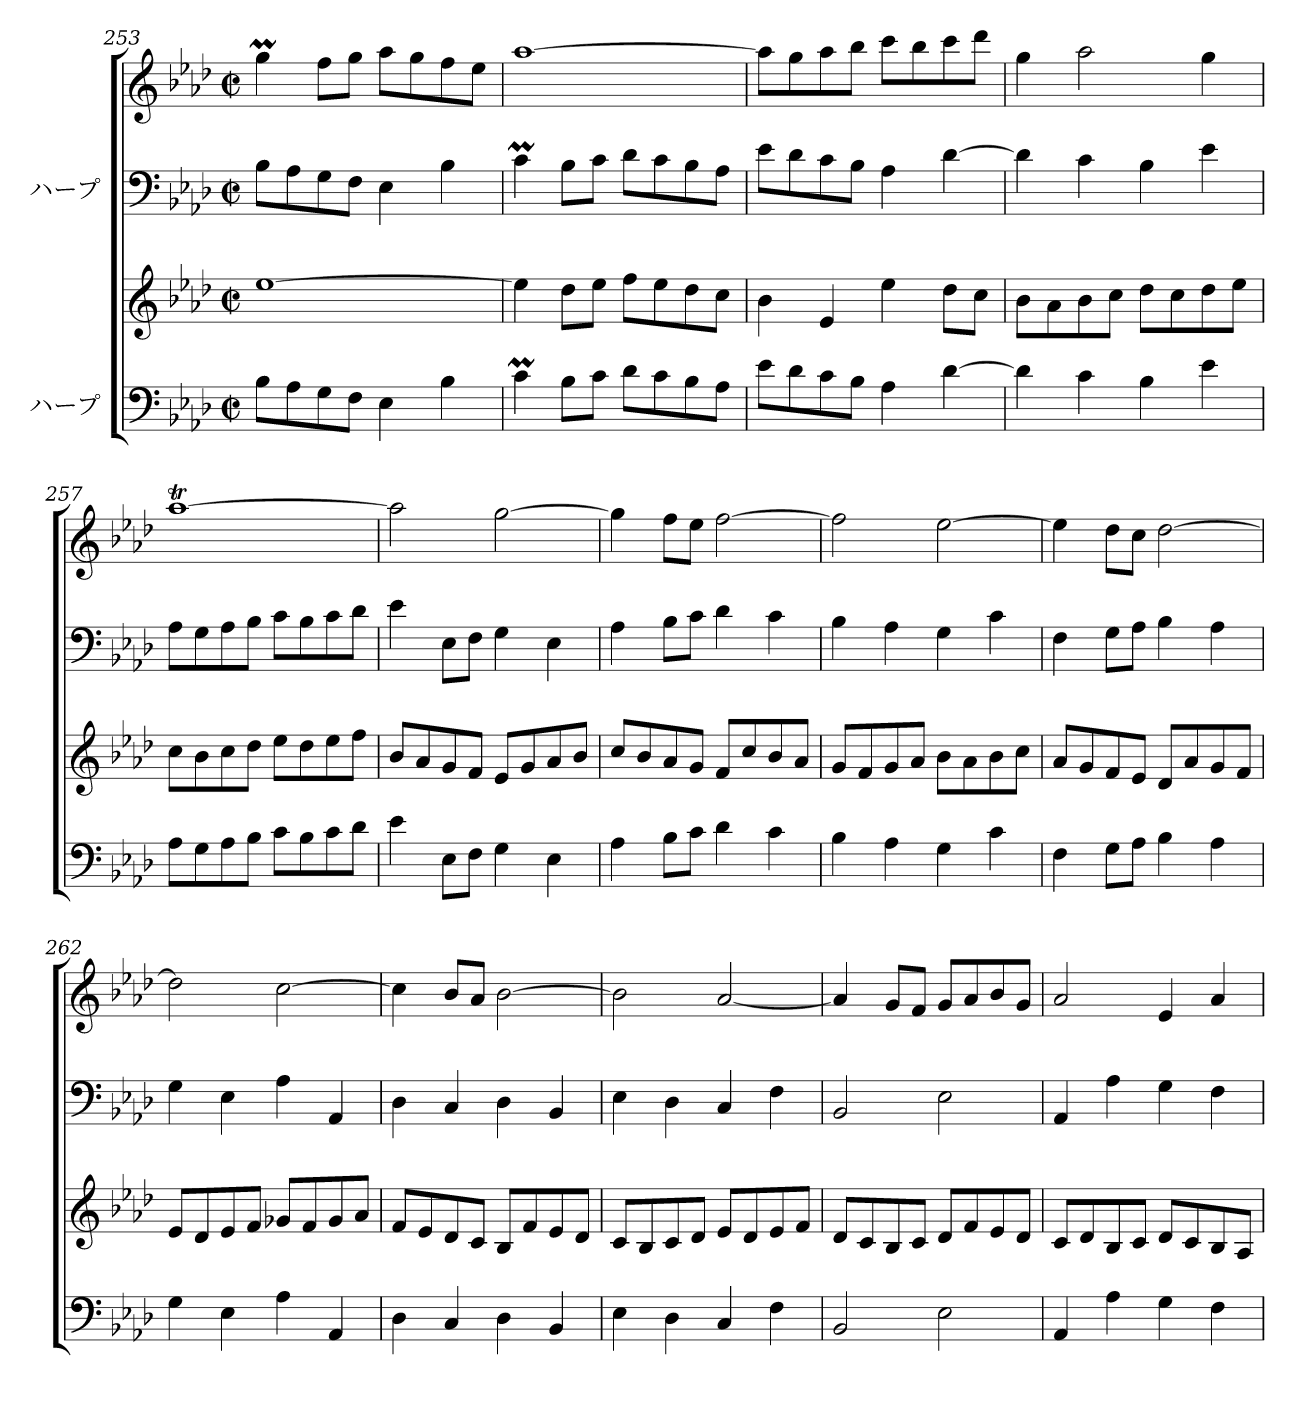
**kern	**kern	**kern	**kern
*part2	*part2	*part1	*part1
*staff4	*staff3	*staff2	*staff1
*I"ハープ	*	*I"ハープ	*
*clefF4	*clefG2	*clefF4	*clefG2
*k[b-e-a-d-]	*k[b-e-a-d-]	*k[b-e-a-d-]	*k[b-e-a-d-]
*M2/2	*M2/2	*M2/2	*M2/2
*met(c|)	*met(c|)	*met(c|)	*met(c|)
=253	=253	=253	=253
8B-\L	[1ee-	8B-\L	4ggm\
8A-\	.	8A-\	.
8G\	.	8G\	8ff\L
8F\J	.	8F\J	8gg\J
4E-\	.	4E-\	8aa-\L
.	.	.	8gg\
4B-\	.	4B-\	8ff\
.	.	.	8ee-\J
=254	=254	=254	=254
4cm\	4ee-\]	4cm\	[1aa-
8B-\L	8dd-\L	8B-\L	.
8c\J	8ee-\J	8c\J	.
8d-\L	8ff\L	8d-\L	.
8c\	8ee-\	8c\	.
8B-\	8dd-\	8B-\	.
8A-\J	8cc\J	8A-\J	.
!!LO:LB:g=z
=255	=255	=255	=255
8e-\L	4b-\	8e-\L	8aa-\L]
8d-\	.	8d-\	8gg\
8c\	4e-/	8c\	8aa-\
8B-\J	.	8B-\J	8bb-\J
4A-\	4ee-\	4A-\	8ccc\L
.	.	.	8bb-\
[4d-\	8dd-\L	[4d-\	8ccc\
.	8cc\J	.	8ddd-\J
=256	=256	=256	=256
4d-\]	8b-\L	4d-\]	4gg\
.	8a-\	.	.
4c\	8b-\	4c\	2aa-\
.	8cc\J	.	.
4B-\	8dd-\L	4B-\	.
.	8cc\	.	.
4e-\	8dd-\	4e-\	4gg\
.	8ee-\J	.	.
=257	=257	=257	=257
8A-\L	8cc\L	8A-\L	[1aa-T
8G\	8b-\	8G\	.
8A-\	8cc\	8A-\	.
8B-\J	8dd-\J	8B-\J	.
8c\L	8ee-\L	8c\L	.
8B-\	8dd-\	8B-\	.
8c\	8ee-\	8c\	.
8d-\J	8ff\J	8d-\J	.
=258	=258	=258	=258
4e-\	8b-/L	4e-\	2aa-\]
.	8a-/	.	.
8E-\L	8g/	8E-\L	.
8F\J	8f/J	8F\J	.
4G\	8e-/L	4G\	[2gg\
.	8g/	.	.
4E-\	8a-/	4E-\	.
.	8b-/J	.	.
!!LO:LB:g=z
=259	=259	=259	=259
4A-\	8cc/L	4A-\	4gg\]
.	8b-/	.	.
8B-\L	8a-/	8B-\L	8ff\L
8c\J	8g/J	8c\J	8ee-\J
4d-\	8f/L	4d-\	[2ff\
.	8cc/	.	.
4c\	8b-/	4c\	.
.	8a-/J	.	.
=260	=260	=260	=260
4B-\	8g/L	4B-\	2ff\]
.	8f/	.	.
4A-\	8g/	4A-\	.
.	8a-/J	.	.
4G\	8b-\L	4G\	[2ee-\
.	8a-\	.	.
4c\	8b-\	4c\	.
.	8cc\J	.	.
=261	=261	=261	=261
4F\	8a-/L	4F\	4ee-\]
.	8g/	.	.
8G\L	8f/	8G\L	8dd-\L
8A-\J	8e-/J	8A-\J	8cc\J
4B-\	8d-/L	4B-\	[2dd-\
.	8a-/	.	.
4A-\	8g/	4A-\	.
.	8f/J	.	.
=262	=262	=262	=262
4G\	8e-/L	4G\	2dd-\]
.	8d-/	.	.
4E-\	8e-/	4E-\	.
.	8f/J	.	.
4A-\	8g-X/L	4A-\	[2cc\
.	8f/	.	.
4AA-/	8g-/	4AA-/	.
.	8a-/J	.	.
=263	=263	=263	=263
4D-\	8f/L	4D-\	4cc\]
.	8e-/	.	.
4C/	8d-/	4C/	8b-/L
.	8c/J	.	8a-/J
4D-\	8B-/L	4D-\	[2b-\
.	8f/	.	.
4BB-/	8e-/	4BB-/	.
.	8d-/J	.	.
!!LO:PB:g=z
=264	=264	=264	=264
4E-\	8c/L	4E-\	2b-\]
.	8B-/	.	.
4D-\	8c/	4D-\	.
.	8d-/J	.	.
4C/	8e-/L	4C/	[2a-/
.	8d-/	.	.
4F\	8e-/	4F\	.
.	8f/J	.	.
=265	=265	=265	=265
2BB-/	8d-/L	2BB-/	4a-/]
.	8c/	.	.
.	8B-/	.	8g/L
.	8c/J	.	8f/J
2E-\	8d-/L	2E-\	8g/L
.	8f/	.	8a-/
.	8e-/	.	8b-/
.	8d-/J	.	8g/J
=266	=266	=266	=266
4AA-/	8c/L	4AA-/	2a-/
.	8d-/	.	.
4A-\	8B-/	4A-\	.
.	8c/J	.	.
4G\	8d-/L	4G\	4e-/
.	8c/	.	.
4F\	8B-/	4F\	4a-/
.	8A-/J	.	.
=	=	=	=
*-	*-	*-	*-
